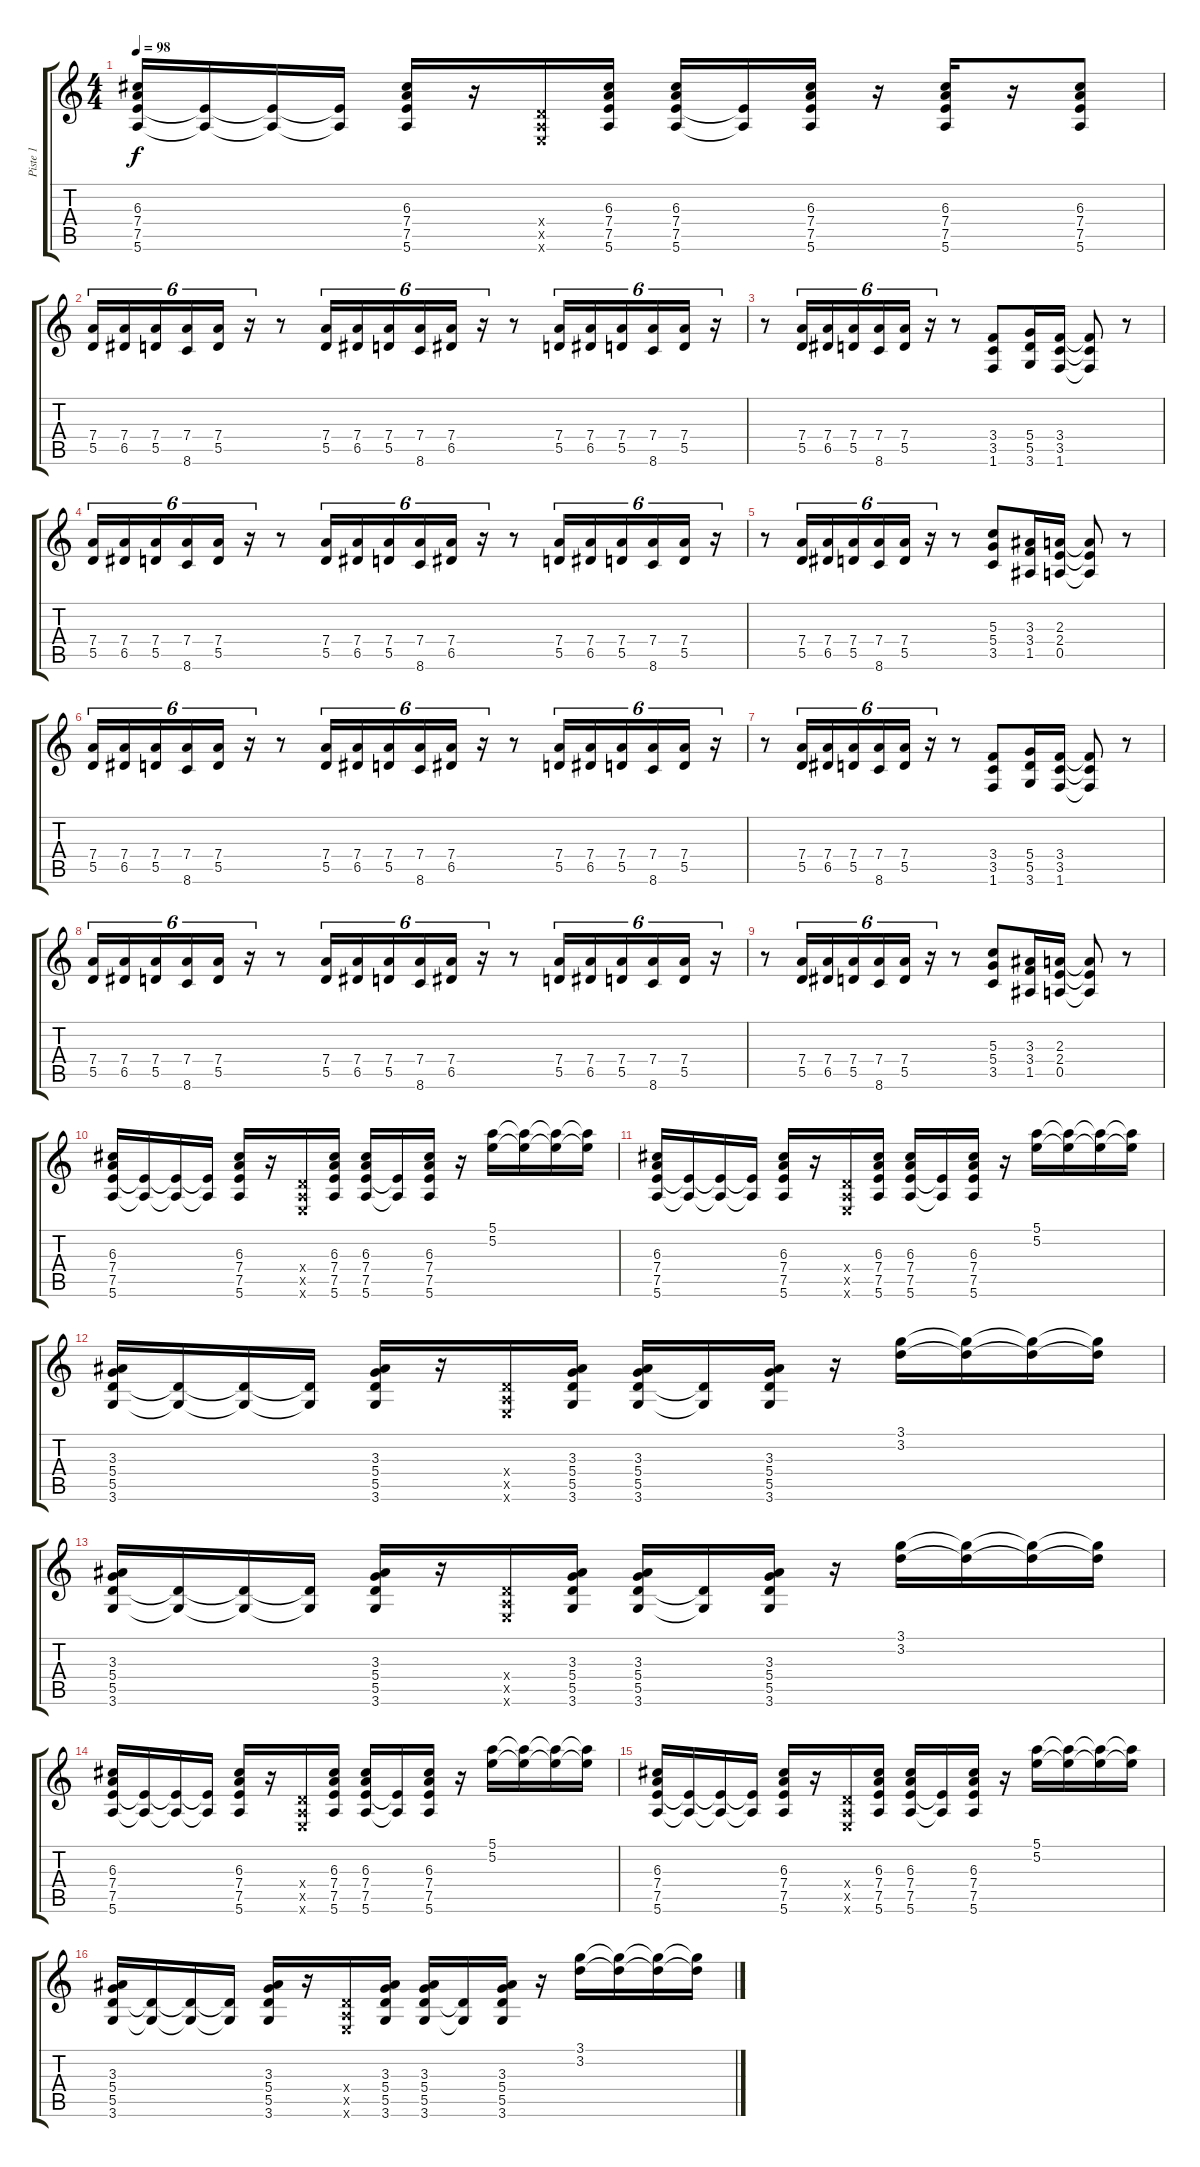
\track ("Piste 1" "Piste 1") {instrument distortionguitar}
\staff {score tabs}
\tuning (E4 B3 G3 D3 A2 E2) {hide}
\ts (4 4)
\tempo 98
\clef g2
\ks c
(6.3 7.4 7.5 5.6).16{dy f} (7.5{t} 5.6{t}).16 (7.5{t} 5.6{t}).16 (7.5{t} 5.6{t}).16 (6.3 7.4 7.5 5.6).16 r.16 (0.4{x} 0.5{x} 0.6{x}).16 (6.3 7.4 7.5 5.6).16 (6.3 7.4 7.5 5.6).16 (7.5{t} 5.6{t}).16 (6.3 7.4 7.5 5.6).16 r.16 (6.3 7.4 7.5 5.6).16 r.16 (6.3 7.4 7.5 5.6).8 |
(7.4 5.5).16{tu (6 4)} (7.4 6.5).16{tu (6 4)} (7.4 5.5).16{tu (6 4)} (7.4 8.6).16{tu (6 4)} (7.4 5.5).16{tu (6 4)} r.16{tu (6 4)} r.8 (7.4 5.5).16{tu (6 4)} (7.4 6.5).16{tu (6 4)} (7.4 5.5).16{tu (6 4)} (7.4 8.6).16{tu (6 4)} (7.4 6.5).16{tu (6 4)} r.16{tu (6 4)} r.8 (7.4 5.5).16{tu (6 4)} (7.4 6.5).16{tu (6 4)} (7.4 5.5).16{tu (6 4)} (7.4 8.6).16{tu (6 4)} (7.4 5.5).16{tu (6 4)} r.16{tu (6 4)} |
r.8 (7.4 5.5).16{tu (6 4)} (7.4 6.5).16{tu (6 4)} (7.4 5.5).16{tu (6 4)} (7.4 8.6).16{tu (6 4)} (7.4 5.5).16{tu (6 4)} r.16{tu (6 4)} r.8 (3.4 3.5 1.6).8 (5.4 5.5 3.6).16 (3.4 3.5 1.6).16 (3.4{t} 3.5{t} 1.6{t}).8 r.8 |
(7.4 5.5).16{tu (6 4)} (7.4 6.5).16{tu (6 4)} (7.4 5.5).16{tu (6 4)} (7.4 8.6).16{tu (6 4)} (7.4 5.5).16{tu (6 4)} r.16{tu (6 4)} r.8 (7.4 5.5).16{tu (6 4)} (7.4 6.5).16{tu (6 4)} (7.4 5.5).16{tu (6 4)} (7.4 8.6).16{tu (6 4)} (7.4 6.5).16{tu (6 4)} r.16{tu (6 4)} r.8 (7.4 5.5).16{tu (6 4)} (7.4 6.5).16{tu (6 4)} (7.4 5.5).16{tu (6 4)} (7.4 8.6).16{tu (6 4)} (7.4 5.5).16{tu (6 4)} r.16{tu (6 4)} |
r.8 (7.4 5.5).16{tu (6 4)} (7.4 6.5).16{tu (6 4)} (7.4 5.5).16{tu (6 4)} (7.4 8.6).16{tu (6 4)} (7.4 5.5).16{tu (6 4)} r.16{tu (6 4)} r.8 (5.3 5.4 3.5).8 (3.3 3.4 1.5).16 (2.3 2.4 0.5).16 (2.3{t} 2.4{t} 0.5{t}).8 r.8 |
(7.4 5.5).16{tu (6 4)} (7.4 6.5).16{tu (6 4)} (7.4 5.5).16{tu (6 4)} (7.4 8.6).16{tu (6 4)} (7.4 5.5).16{tu (6 4)} r.16{tu (6 4)} r.8 (7.4 5.5).16{tu (6 4)} (7.4 6.5).16{tu (6 4)} (7.4 5.5).16{tu (6 4)} (7.4 8.6).16{tu (6 4)} (7.4 6.5).16{tu (6 4)} r.16{tu (6 4)} r.8 (7.4 5.5).16{tu (6 4)} (7.4 6.5).16{tu (6 4)} (7.4 5.5).16{tu (6 4)} (7.4 8.6).16{tu (6 4)} (7.4 5.5).16{tu (6 4)} r.16{tu (6 4)} |
r.8 (7.4 5.5).16{tu (6 4)} (7.4 6.5).16{tu (6 4)} (7.4 5.5).16{tu (6 4)} (7.4 8.6).16{tu (6 4)} (7.4 5.5).16{tu (6 4)} r.16{tu (6 4)} r.8 (3.4 3.5 1.6).8 (5.4 5.5 3.6).16 (3.4 3.5 1.6).16 (3.4{t} 3.5{t} 1.6{t}).8 r.8 |
(7.4 5.5).16{tu (6 4)} (7.4 6.5).16{tu (6 4)} (7.4 5.5).16{tu (6 4)} (7.4 8.6).16{tu (6 4)} (7.4 5.5).16{tu (6 4)} r.16{tu (6 4)} r.8 (7.4 5.5).16{tu (6 4)} (7.4 6.5).16{tu (6 4)} (7.4 5.5).16{tu (6 4)} (7.4 8.6).16{tu (6 4)} (7.4 6.5).16{tu (6 4)} r.16{tu (6 4)} r.8 (7.4 5.5).16{tu (6 4)} (7.4 6.5).16{tu (6 4)} (7.4 5.5).16{tu (6 4)} (7.4 8.6).16{tu (6 4)} (7.4 5.5).16{tu (6 4)} r.16{tu (6 4)} |
r.8 (7.4 5.5).16{tu (6 4)} (7.4 6.5).16{tu (6 4)} (7.4 5.5).16{tu (6 4)} (7.4 8.6).16{tu (6 4)} (7.4 5.5).16{tu (6 4)} r.16{tu (6 4)} r.8 (5.3 5.4 3.5).8 (3.3 3.4 1.5).16 (2.3 2.4 0.5).16 (2.3{t} 2.4{t} 0.5{t}).8 r.8 |
(6.3 7.4 7.5 5.6).16 (7.5{t} 5.6{t}).16 (7.5{t} 5.6{t}).16 (7.5{t} 5.6{t}).16 (6.3 7.4 7.5 5.6).16 r.16 (0.4{x} 0.5{x} 0.6{x}).16 (6.3 7.4 7.5 5.6).16 (6.3 7.4 7.5 5.6).16 (7.5{t} 5.6{t}).16 (6.3 7.4 7.5 5.6).16 r.16 (5.1 5.2).16 (5.1{t} 5.2{t}).16 (5.1{t} 5.2{t}).16 (5.1{t} 5.2{t}).16 |
(6.3 7.4 7.5 5.6).16 (7.5{t} 5.6{t}).16 (7.5{t} 5.6{t}).16 (7.5{t} 5.6{t}).16 (6.3 7.4 7.5 5.6).16 r.16 (0.4{x} 0.5{x} 0.6{x}).16 (6.3 7.4 7.5 5.6).16 (6.3 7.4 7.5 5.6).16 (7.5{t} 5.6{t}).16 (6.3 7.4 7.5 5.6).16 r.16 (5.1 5.2).16 (5.1{t} 5.2{t}).16 (5.1{t} 5.2{t}).16 (5.1{t} 5.2{t}).16 |
(3.3 5.4 5.5 3.6).16 (5.5{t} 3.6{t}).16 (5.5{t} 3.6{t}).16 (5.5{t} 3.6{t}).16 (3.3 5.4 5.5 3.6).16 r.16 (0.4{x} 0.5{x} 0.6{x}).16 (3.3 5.4 5.5 3.6).16 (3.3 5.4 5.5 3.6).16 (5.5{t} 3.6{t}).16 (3.3 5.4 5.5 3.6).16 r.16 (3.1 3.2).16 (3.1{t} 3.2{t}).16 (3.1{t} 3.2{t}).16 (3.1{t} 3.2{t}).16 |
(3.3 5.4 5.5 3.6).16 (5.5{t} 3.6{t}).16 (5.5{t} 3.6{t}).16 (5.5{t} 3.6{t}).16 (3.3 5.4 5.5 3.6).16 r.16 (0.4{x} 0.5{x} 0.6{x}).16 (3.3 5.4 5.5 3.6).16 (3.3 5.4 5.5 3.6).16 (5.5{t} 3.6{t}).16 (3.3 5.4 5.5 3.6).16 r.16 (3.1 3.2).16 (3.1{t} 3.2{t}).16 (3.1{t} 3.2{t}).16 (3.1{t} 3.2{t}).16 |
(6.3 7.4 7.5 5.6).16 (7.5{t} 5.6{t}).16 (7.5{t} 5.6{t}).16 (7.5{t} 5.6{t}).16 (6.3 7.4 7.5 5.6).16 r.16 (0.4{x} 0.5{x} 0.6{x}).16 (6.3 7.4 7.5 5.6).16 (6.3 7.4 7.5 5.6).16 (7.5{t} 5.6{t}).16 (6.3 7.4 7.5 5.6).16 r.16 (5.1 5.2).16 (5.1{t} 5.2{t}).16 (5.1{t} 5.2{t}).16 (5.1{t} 5.2{t}).16 |
(6.3 7.4 7.5 5.6).16 (7.5{t} 5.6{t}).16 (7.5{t} 5.6{t}).16 (7.5{t} 5.6{t}).16 (6.3 7.4 7.5 5.6).16 r.16 (0.4{x} 0.5{x} 0.6{x}).16 (6.3 7.4 7.5 5.6).16 (6.3 7.4 7.5 5.6).16 (7.5{t} 5.6{t}).16 (6.3 7.4 7.5 5.6).16 r.16 (5.1 5.2).16 (5.1{t} 5.2{t}).16 (5.1{t} 5.2{t}).16 (5.1{t} 5.2{t}).16 |
(3.3 5.4 5.5 3.6).16 (5.5{t} 3.6{t}).16 (5.5{t} 3.6{t}).16 (5.5{t} 3.6{t}).16 (3.3 5.4 5.5 3.6).16 r.16 (0.4{x} 0.5{x} 0.6{x}).16 (3.3 5.4 5.5 3.6).16 (3.3 5.4 5.5 3.6).16 (5.5{t} 3.6{t}).16 (3.3 5.4 5.5 3.6).16 r.16 (3.1 3.2).16 (3.1{t} 3.2{t}).16 (3.1{t} 3.2{t}).16 (3.1{t} 3.2{t}).16
